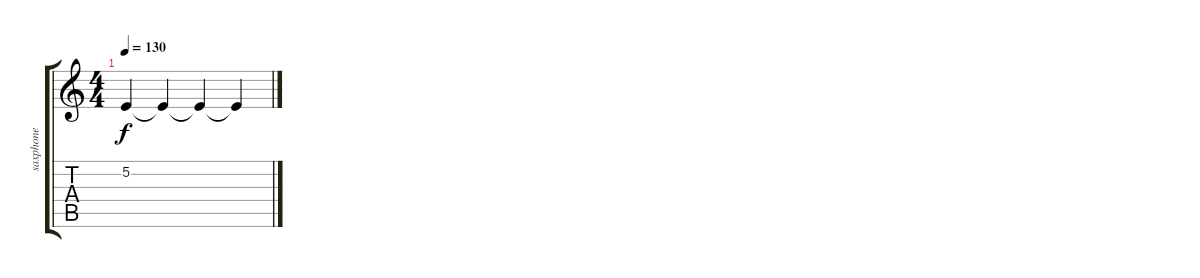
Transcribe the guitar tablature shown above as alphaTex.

\track ("saxphone" "saxphone") {instrument baritonesax}
\staff {score tabs}
\tuning (E4 B3 G3 D3 A2 E2) {hide}
\ts (4 4)
\tempo 130
\clef g2
\ks c
5.2.4{dy f} 5.2{t}.4 5.2{t}.4 5.2{t}.4
